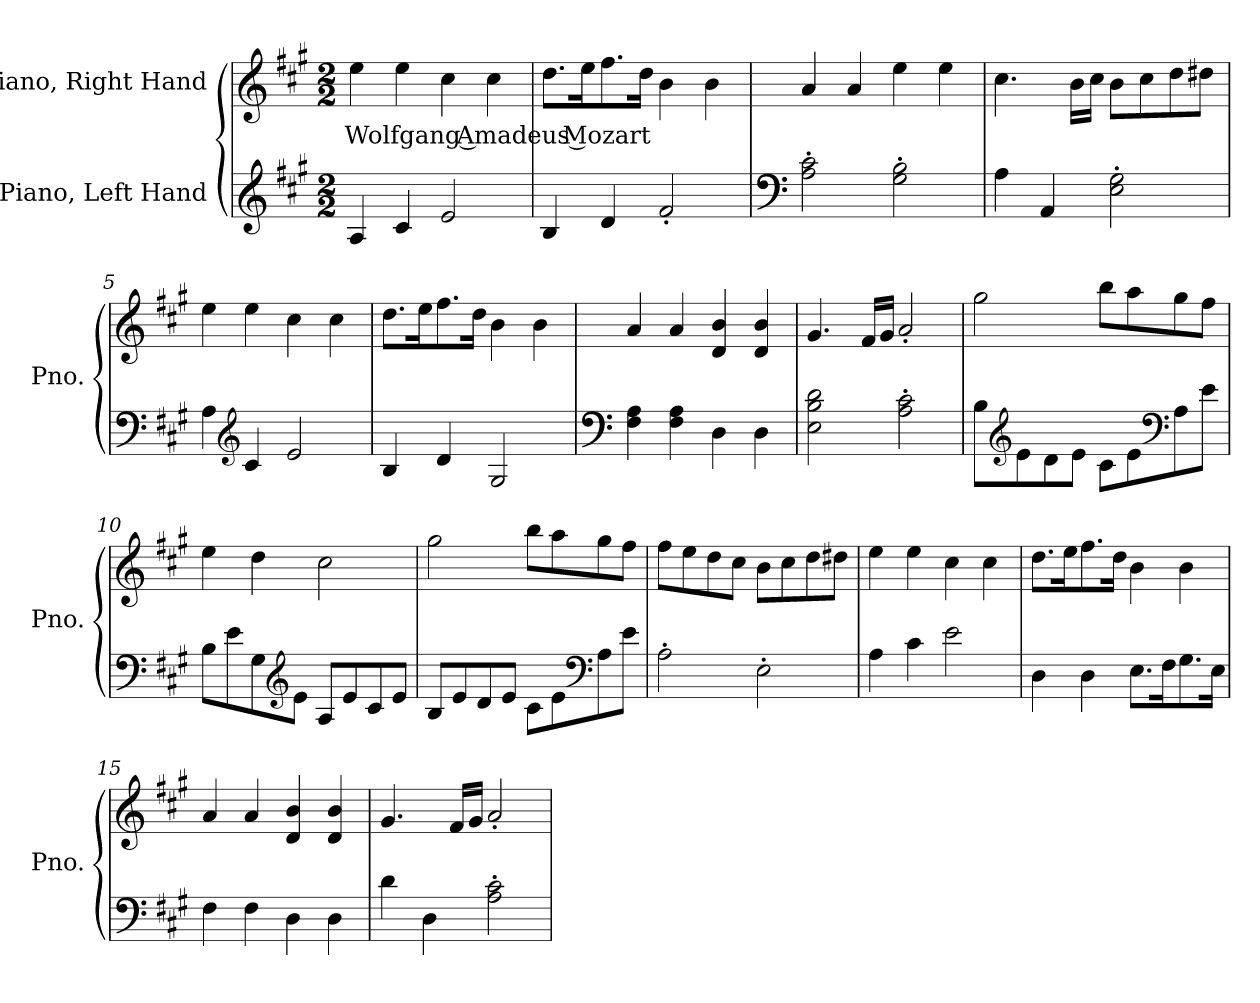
**kern	**kern	**text
*part2	*part1	*part1
*staff2	*staff1	*staff1
*I"Piano, Left Hand	*I"Piano, Right Hand	*
*I'Pno.	*I'Pno.	*
*clefG2	*clefG2	*
*k[f#c#g#]	*k[f#c#g#]	*
*M2/2	*M2/2	*
*MM100	*MM100	*
=1	=1	=1
!	!	!LO:LY:b
4A/	4ee\	Wolfgang Amadeus Mozart
4c#/	4ee\	.
2e/	4cc#\	.
.	4cc#\	.
=2	=2	=2
4B/	8.dd\L	.
.	16ee\K	.
4d/	8.ff#\	.
.	16dd\Jk	.
2f#'/	4b\	.
.	4b\	.
=3	=3	=3
*clefF4	*	*
2A\' 2c#\'	4a/	.
.	4a/	.
2G#\' 2B\'	4ee\	.
.	4ee\	.
!!LO:LB:g=z
=4	=4	=4
4A\	4.cc#\	.
4AA/	.	.
.	16b\LL	.
.	16cc#\JJ	.
2E\' 2G#\'	8b\L	.
.	8cc#\	.
.	8dd\	.
.	8dd#X\J	.
=5	=5	=5
4A\	4ee\	.
*clefG2	*	*
4c#/	4ee\	.
2e/	4cc#\	.
.	4cc#\	.
=6	=6	=6
4B/	8.dd\L	.
.	16ee\K	.
4d/	8.ff#\	.
.	16dd\Jk	.
2G#/	4b\	.
.	4b\	.
=7	=7	=7
*clefF4	*	*
4F#\ 4A\	4a/	.
4F#\ 4A\	4a/	.
4D\	4d/ 4b/	.
4D\	4d/ 4b/	.
=8	=8	=8
2E\ 2B\ 2d\	4.g#/	.
.	16f#/LL	.
.	16g#/JJ	.
2A\' 2c#\'	2a'/	.
!!LO:LB:g=z
=9	=9	=9
8B\L	2gg#\	.
*clefG2	*	*
8e\	.	.
8d\	.	.
8e\J	.	.
8c#\L	8bb\L	.
8e\	8aa\	.
*clefF4	*	*
8A\	8gg#\	.
8e\J	8ff#\J	.
=10	=10	=10
8B\L	4ee\	.
8e\	.	.
8G#\	4dd\	.
*clefG2	*	*
8e\J	.	.
8A/L	2cc#\	.
8e/	.	.
8c#/	.	.
8e/J	.	.
=11	=11	=11
8B/L	2gg#\	.
8e/	.	.
8d/	.	.
8e/J	.	.
8c#\L	8bb\L	.
8e\	8aa\	.
*clefF4	*	*
8A\	8gg#\	.
8e\J	8ff#\J	.
=12	=12	=12
2A'\	8ff#\L	.
.	8ee\	.
.	8dd\	.
.	8cc#\J	.
2E'\	8b\L	.
.	8cc#\	.
.	8dd\	.
.	8dd#X\J	.
!!LO:LB:g=z
=13	=13	=13
4A\	4ee\	.
4c#\	4ee\	.
2e\	4cc#\	.
.	4cc#\	.
=14	=14	=14
4D\	8.dd\L	.
.	16ee\K	.
4D\	8.ff#\	.
.	16dd\Jk	.
8.E\L	4b\	.
16F#\K	.	.
8.G#\	4b\	.
16E\Jk	.	.
=15	=15	=15
4F#\	4a/	.
4F#\	4a/	.
4D\	4d/ 4b/	.
4D\	4d/ 4b/	.
=16	=16	=16
4d\	4.g#/	.
4D\	.	.
.	16f#/LL	.
.	16g#/JJ	.
2A\' 2c#\'	2a'/	.
=	=	=
*-	*-	*-
